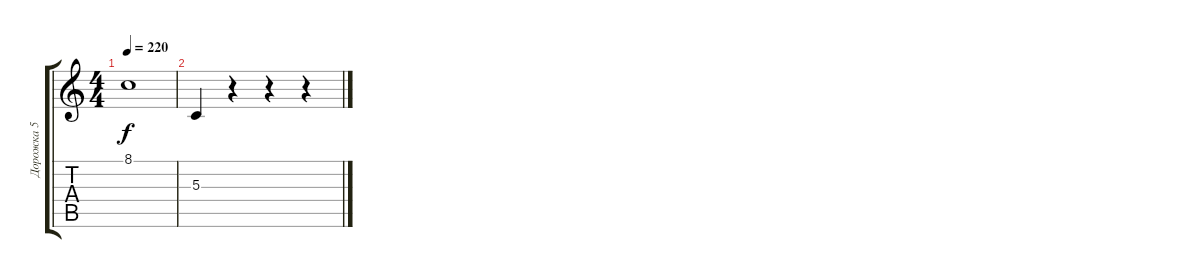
\track ("Дорожка 5" "Дорожка 5") {instrument trombone}
\staff {score tabs}
\tuning (E4 B3 G3 D3 A2 E2) {hide}
\ts (4 4)
\tempo 220
\clef g2
\ks c
8.1.1{dy f} |
5.3.4 r.4 r.4 r.4
